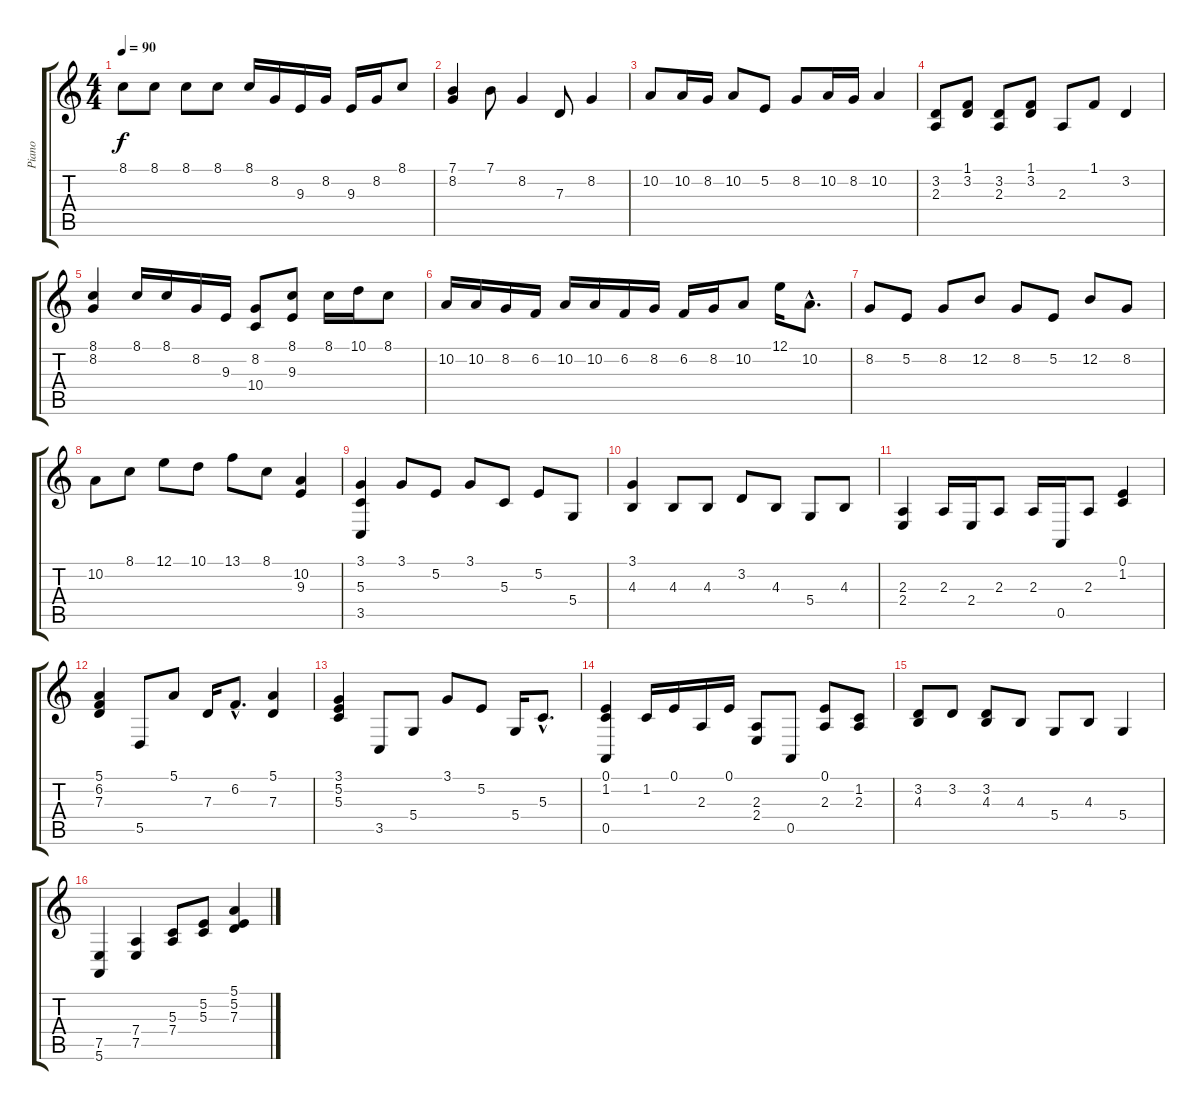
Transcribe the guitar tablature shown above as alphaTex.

\track ("Piano" "Piano") {instrument acousticgrandpiano}
\staff {score tabs}
\tuning (E4 B3 G3 D3 A2 E2) {hide}
\ts (4 4)
\tempo 90
\clef g2
\ks c
8.1.8{dy f} 8.1.8 8.1.8 8.1.8 8.1.16 8.2.16 9.3.16 8.2.16 9.3.16 8.2.16 8.1.8 |
(7.1 8.2).4 7.1.8 8.2.4 7.3.8 8.2.4 |
10.2.8 10.2.16 8.2.16 10.2.8 5.2.8 8.2.8 10.2.16 8.2.16 10.2.4 |
(3.2 2.3).8 (1.1 3.2).8 (3.2 2.3).8 (1.1 3.2).8 2.3.8 1.1.8 3.2.4 |
(8.1 8.2).4 8.1.16 8.1.16 8.2.16 9.3.16 (8.2 10.4).8 (8.1 9.3).8 8.1.16 10.1.16 8.1.8 |
10.2.16 10.2.16 8.2.16 6.2.16 10.2.16 10.2.16 6.2.16 8.2.16 6.2.16 8.2.16 10.2.8 12.1.16 10.2{hac}.8{d} |
8.2.8 5.2.8 8.2.8 12.2.8 8.2.8 5.2.8 12.2.8 8.2.8 |
10.2.8 8.1.8 12.1.8 10.1.8 13.1.8 8.1.8 (10.2 9.3).4 |
(3.1 5.3 3.5).4 3.1.8 5.2.8 3.1.8 5.3.8 5.2.8 5.4.8 |
(3.1 4.3).4 4.3.8 4.3.8 3.2.8 4.3.8 5.4.8 4.3.8 |
(2.3 2.4).4 2.3.16 2.4.16 2.3.8 2.3.16 0.5.16 2.3.8 (0.1 1.2).4 |
(5.1 6.2 7.3).4 5.5.8 5.1.8 7.3.16 6.2{hac}.8{d} (5.1 7.3).4 |
(3.1 5.2 5.3).4 3.5.8 5.4.8 3.1.8 5.2.8 5.4.16 5.3{hac}.8{d} |
(0.1 1.2 0.5).4 1.2.16 0.1.16 2.3.16 0.1.16 (2.3 2.4).8 0.5.8 (0.1 2.3).8 (1.2 2.3).8 |
(3.2 4.3).8 3.2.8 (3.2 4.3).8 4.3.8 5.4.8 4.3.8 5.4.4 |
(7.5 5.6).4 (7.4 7.5).4 (5.3 7.4).8 (5.2 5.3).8 (5.1 5.2 7.3).4
